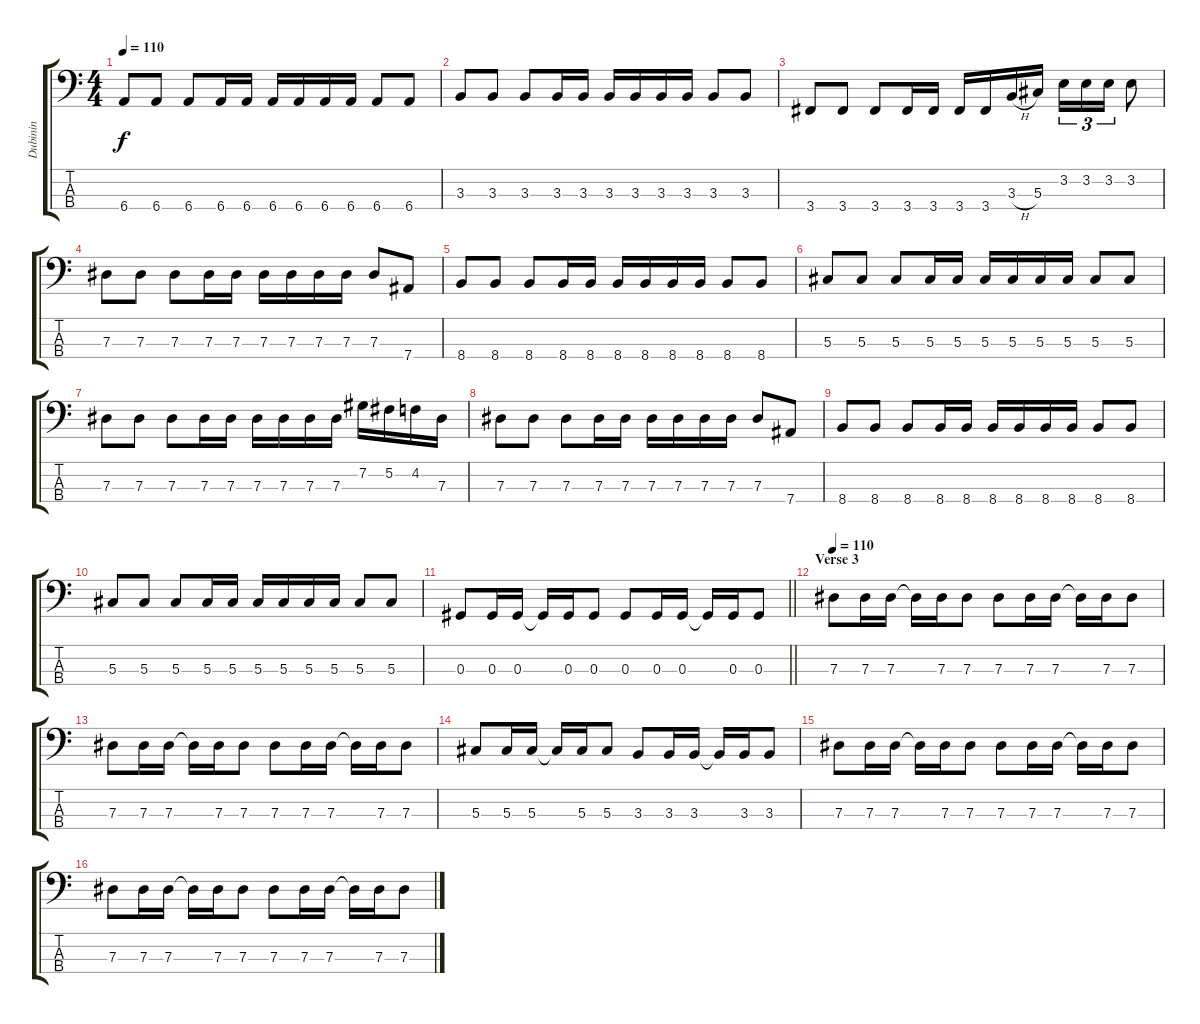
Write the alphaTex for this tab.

\track ("Dubinin" "Dubinin") {instrument electricbassfinger}
\staff {score tabs}
\tuning (Gb2 Db2 Ab1 Eb1) {hide}
\ts (4 4)
\tempo 110
\clef f4
\ks c
6.4.8{dy f} 6.4.8 6.4.8 6.4.16 6.4.16 6.4.16 6.4.16 6.4.16 6.4.16 6.4.8 6.4.8 |
3.3.8 3.3.8 3.3.8 3.3.16 3.3.16 3.3.16 3.3.16 3.3.16 3.3.16 3.3.8 3.3.8 |
3.4.8 3.4.8 3.4.8 3.4.16 3.4.16 3.4.16 3.4.16 3.3{h}.16 5.3.16 3.2.16{tu (3 2)} 3.2.16{tu (3 2)} 3.2.16{tu (3 2)} 3.2.8 |
7.3.8 7.3.8 7.3.8 7.3.16 7.3.16 7.3.16 7.3.16 7.3.16 7.3.16 7.3.8 7.4.8 |
8.4.8 8.4.8 8.4.8 8.4.16 8.4.16 8.4.16 8.4.16 8.4.16 8.4.16 8.4.8 8.4.8 |
5.3.8 5.3.8 5.3.8 5.3.16 5.3.16 5.3.16 5.3.16 5.3.16 5.3.16 5.3.8 5.3.8 |
7.3.8 7.3.8 7.3.8 7.3.16 7.3.16 7.3.16 7.3.16 7.3.16 7.3.16 7.2.16 5.2.16 4.2.16 7.3.16 |
7.3.8 7.3.8 7.3.8 7.3.16 7.3.16 7.3.16 7.3.16 7.3.16 7.3.16 7.3.8 7.4.8 |
8.4.8 8.4.8 8.4.8 8.4.16 8.4.16 8.4.16 8.4.16 8.4.16 8.4.16 8.4.8 8.4.8 |
5.3.8 5.3.8 5.3.8 5.3.16 5.3.16 5.3.16 5.3.16 5.3.16 5.3.16 5.3.8 5.3.8 |
\barLineRight lightlight
0.3.8 0.3.16 0.3.16 0.3{t}.16 0.3.16 0.3.8 0.3.8 0.3.16 0.3.16 0.3{t}.16 0.3.16 0.3.8 |
\section ("" "Verse 3")
\tempo 110
7.3.8 7.3.16 7.3.16 7.3{t}.16 7.3.16 7.3.8 7.3.8 7.3.16 7.3.16 7.3{t}.16 7.3.16 7.3.8 |
7.3.8 7.3.16 7.3.16 7.3{t}.16 7.3.16 7.3.8 7.3.8 7.3.16 7.3.16 7.3{t}.16 7.3.16 7.3.8 |
5.3.8 5.3.16 5.3.16 5.3{t}.16 5.3.16 5.3.8 3.3.8 3.3.16 3.3.16 3.3{t}.16 3.3.16 3.3.8 |
7.3.8 7.3.16 7.3.16 7.3{t}.16 7.3.16 7.3.8 7.3.8 7.3.16 7.3.16 7.3{t}.16 7.3.16 7.3.8 |
7.3.8 7.3.16 7.3.16 7.3{t}.16 7.3.16 7.3.8 7.3.8 7.3.16 7.3.16 7.3{t}.16 7.3.16 7.3.8
